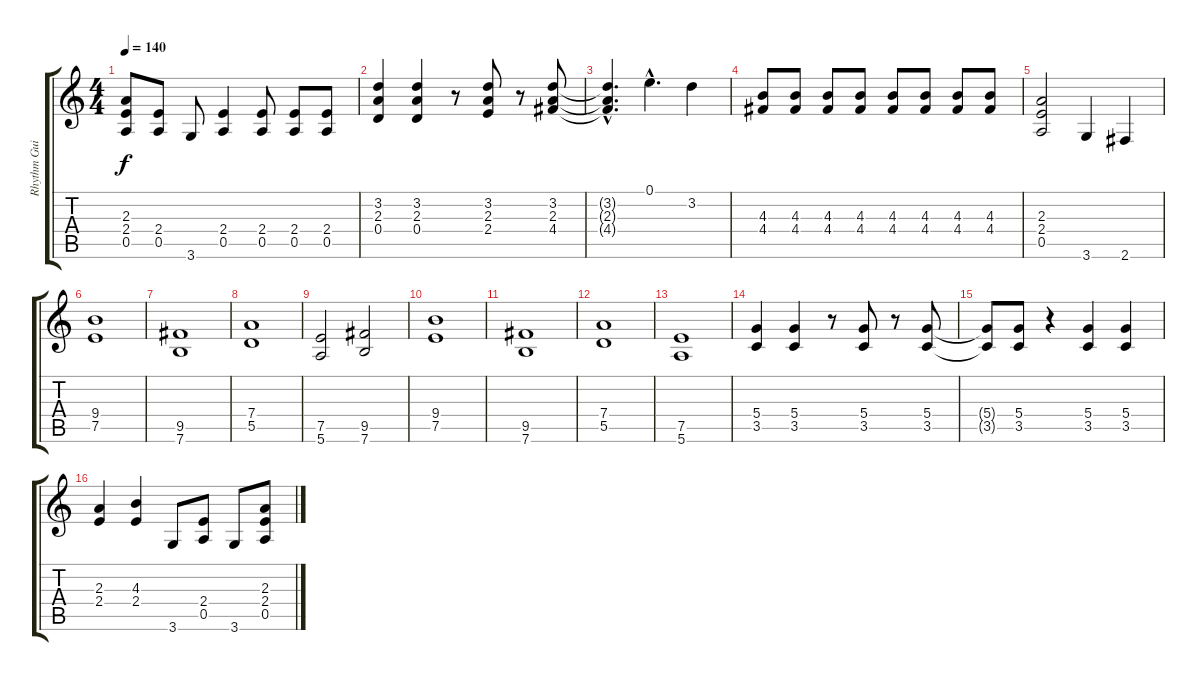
\track ("Rhythm Guitar" "Rhythm Gui") {instrument electricguitarjazz}
\staff {score tabs}
\tuning (E4 B3 G3 D3 A2 E2) {hide}
\ts (4 4)
\tempo 140
\clef g2
\ks c
(2.3{t} 2.4{t} 0.5{t}).8{dy f} (2.4 0.5).8 3.6.8 (2.4 0.5).4 (2.4 0.5).8 (2.4 0.5).8 (2.4 0.5).8 |
(3.2 2.3 0.4).4 (3.2 2.3 0.4).4 r.8 (3.2 2.3 2.4).8 r.8 (3.2 2.3 4.4).8 |
(3.2{hac t} 2.3{hac t} 4.4{hac t}).4{d} 0.1{hac}.4{d} 3.2.4 |
(4.3 4.4).8 (4.3 4.4).8 (4.3 4.4).8 (4.3 4.4).8 (4.3 4.4).8 (4.3 4.4).8 (4.3 4.4).8 (4.3 4.4).8 |
(2.3 2.4 0.5).2 3.6.4 2.6.4 |
(9.4 7.5).1 |
(9.5 7.6).1 |
(7.4 5.5).1 |
(7.5 5.6).2 (9.5 7.6).2 |
(9.4 7.5).1 |
(9.5 7.6).1 |
(7.4 5.5).1 |
(7.5 5.6).1 |
(5.4 3.5).4 (5.4 3.5).4 r.8 (5.4 3.5).8 r.8 (5.4 3.5).8 |
(5.4{t} 3.5{t}).8 (5.4 3.5).8 r.4 (5.4 3.5).4 (5.4 3.5).4 |
(2.3 2.4).4 (4.3 2.4).4 3.6.8 (2.4 0.5).8 3.6.8 (2.3 2.4 0.5).8
